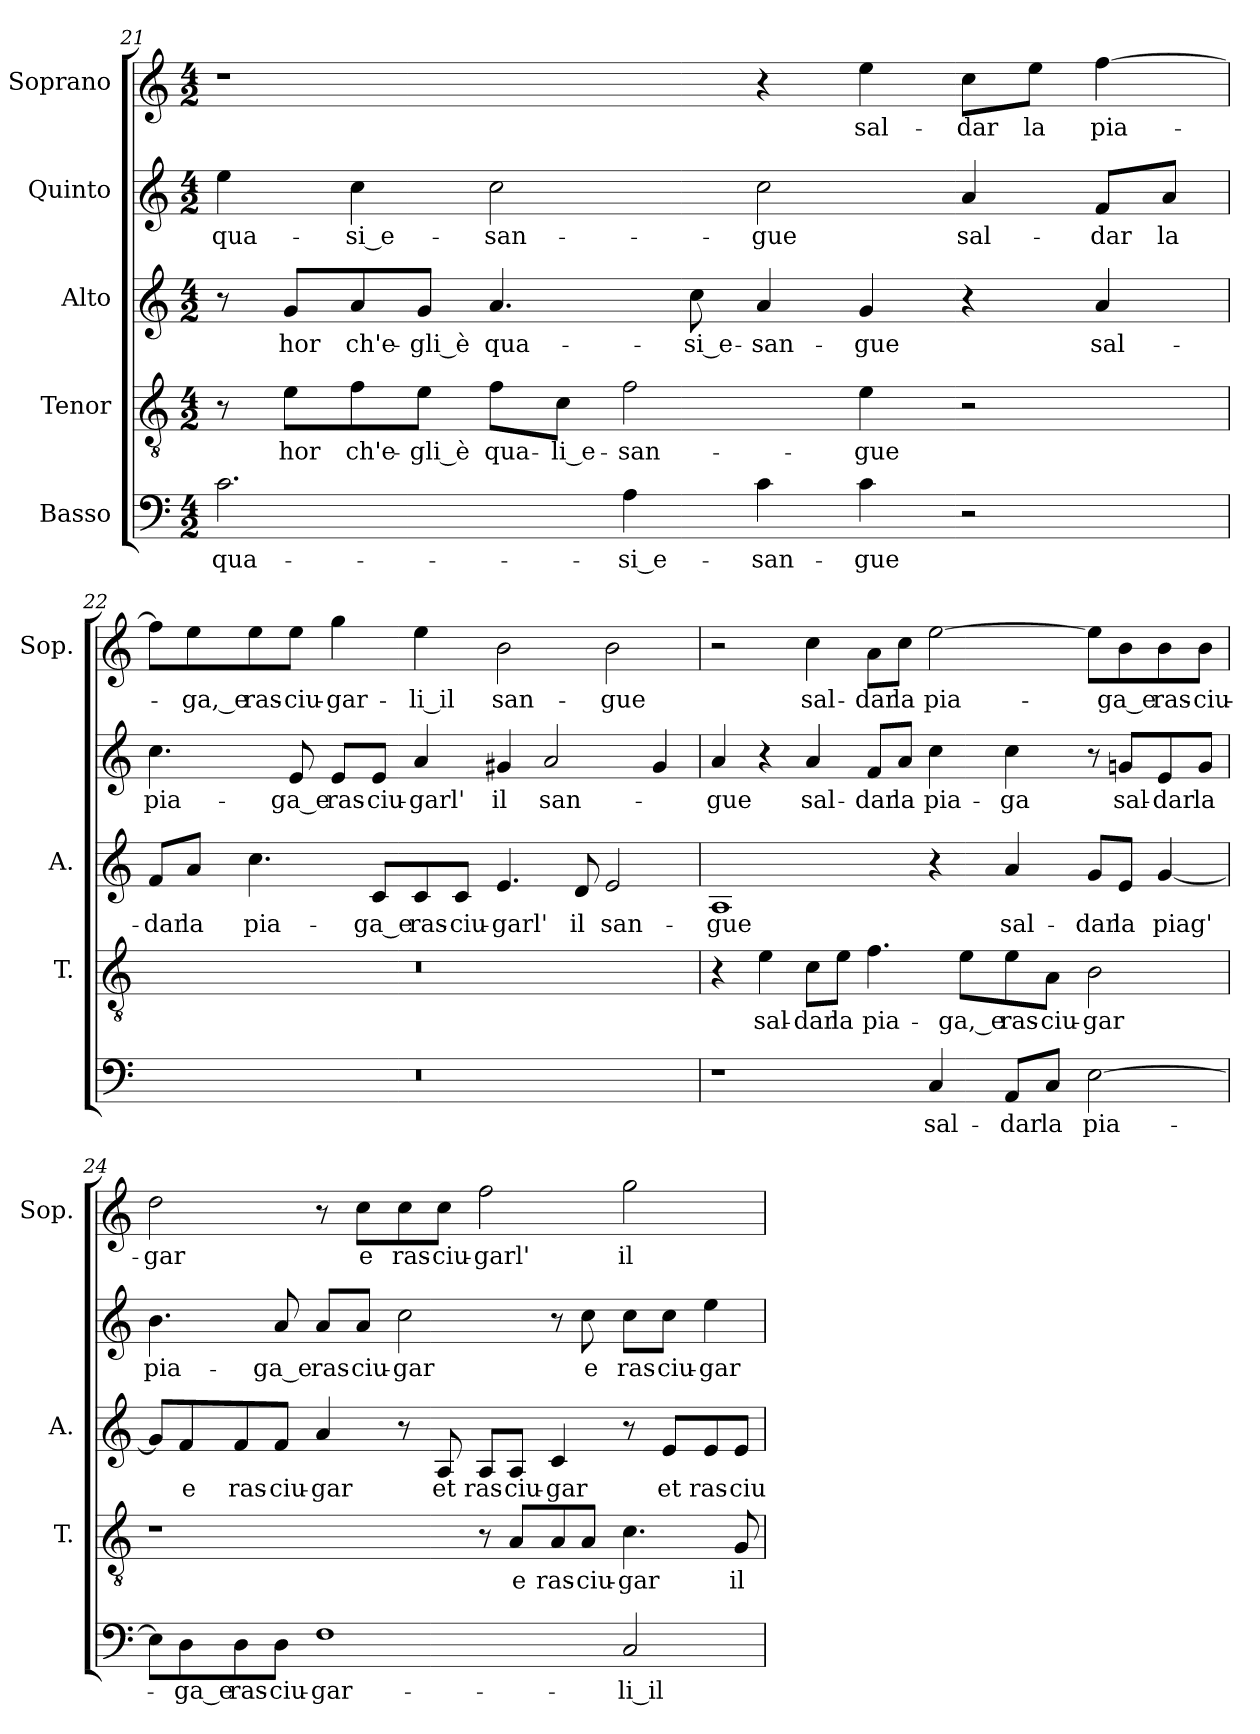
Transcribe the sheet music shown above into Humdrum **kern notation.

**kern	**text	**kern	**text	**kern	**text	**kern	**text	**kern	**text
*part5	*part5	*part4	*part4	*part3	*part3	*part2	*part2	*part1	*part1
*staff5	*staff5	*staff4	*staff4	*staff3	*staff3	*staff2	*staff2	*staff1	*staff1
*I"Basso	*	*I"Tenor	*	*I"Alto	*	*I"Quinto	*	*I"Soprano	*
*	*	*I'T.	*	*I'A.	*	*	*	*I'Sop.	*
!!LO:LB:g=z
*clefF4	*	*clefGv2	*	*clefG2	*	*clefG2	*	*clefG2	*
*	*	*ITrd7c12	*	*	*	*	*	*	*
*k[]	*	*k[]	*	*k[]	*	*k[]	*	*k[]	*
*C:	*	*C:	*	*C:	*	*C:	*	*C:	*
*M4/2	*	*M4/2	*	*M4/2	*	*M4/2	*	*M4/2	*
=21	=21	=21	=21	=21	=21	=21	=21	=21	=21
!	!LO:LY:b:color=#000000	!	!	!	!	!	!	!	!
!	!	!	!	!	!	!	!LO:LY:b:color=#000000	!	!
2.ci\	qua-	8r	.	8r	.	4eei\	qua-	1r	.
!	!	!	!LO:LY:b:color=#000000	!	!	!	!	!	!
!	!	!	!	!	!LO:LY:b:color=#000000	!	!	!	!
.	.	8Ei\L	hor	8gi/L	hor	.	.	.	.
!	!	!	!LO:LY:b:color=#000000	!	!	!	!	!	!
!	!	!	!	!	!LO:LY:b:color=#000000	!	!	!	!
!	!	!	!	!	!	!	!LO:LY:b:color=#000000	!	!
.	.	8Fi\	ch'e-	8ai/	ch'e-	4cci\	-si_e-	.	.
!	!	!	!LO:LY:b:color=#000000	!	!	!	!	!	!
!	!	!	!	!	!LO:LY:b:color=#000000	!	!	!	!
.	.	8Ei\J	-gli_è	8gi/J	-gli_è	.	.	.	.
!	!	!	!LO:LY:b:color=#000000	!	!	!	!	!	!
!	!	!	!	!	!LO:LY:b:color=#000000	!	!	!	!
!	!	!	!	!	!	!	!LO:LY:b:color=#000000	!	!
.	.	8Fi\L	qua-	4.ai/	qua-	2cci\	-san-	.	.
!	!	!	!LO:LY:b:color=#000000	!	!	!	!	!	!
.	.	8Ci\J	-li_e-	.	.	.	.	.	.
!	!LO:LY:b:color=#000000	!	!	!	!	!	!	!	!
!	!	!	!LO:LY:b:color=#000000	!	!	!	!	!	!
4Ai\	-si_e-	2Fi\	-san-	.	.	.	.	.	.
!	!	!	!	!	!LO:LY:b:color=#000000	!	!	!	!
.	.	.	.	8cci\	-si_e-	.	.	.	.
!	!LO:LY:b:color=#000000	!	!	!	!	!	!	!	!
!	!	!	!	!	!LO:LY:b:color=#000000	!	!	!	!
!	!	!	!	!	!	!	!LO:LY:b:color=#000000	!	!
4ci\	-san-	.	.	4ai/	-san-	2cci\	-gue	4r	.
!	!LO:LY:b:color=#000000	!	!	!	!	!	!	!	!
!	!	!	!LO:LY:b:color=#000000	!	!	!	!	!	!
!	!	!	!	!	!LO:LY:b:color=#000000	!	!	!	!
!	!	!	!	!	!	!	!	!	!LO:LY:b:color=#000000
4ci\	-gue	4Ei\	-gue	4gi/	-gue	.	.	4eei\	sal-
!	!	!	!	!	!	!	!LO:LY:b:color=#000000	!	!
!	!	!	!	!	!	!	!	!	!LO:LY:b:color=#000000
2r	.	2r	.	4r	.	4ai/	sal-	8cci\L	-dar
!	!	!	!	!	!	!	!	!	!LO:LY:b:color=#000000
.	.	.	.	.	.	.	.	8eei\J	la
!	!	!	!	!	!LO:LY:b:color=#000000	!	!	!	!
!	!	!	!	!	!	!	!LO:LY:b:color=#000000	!	!
!	!	!	!	!	!	!	!	!	!LO:LY:b:color=#000000
.	.	.	.	4ai/	sal-	8fi/L	-dar	[>4ffi\	pia-
!	!	!	!	!	!	!	!LO:LY:b:color=#000000	!	!
.	.	.	.	.	.	8ai/J	la	.	.
=22	=22	=22	=22	=22	=22	=22	=22	=22	=22
!LO:N:vis=1	!	!LO:N:vis=1	!	!	!	!	!	!	!
!	!	!	!	!	!LO:LY:b:color=#000000	!	!	!	!
!	!	!	!	!	!	!	!LO:LY:b:color=#000000	!	!
0r	.	0r	.	8fi/L	-dar	4.cci\	pia-	8ffi\L]	.
!	!	!	!	!	!LO:LY:b:color=#000000	!	!	!	!
!	!	!	!	!	!	!	!	!	!LO:LY:b:color=#000000
.	.	.	.	8ai/J	la	.	.	8eei\	-ga,_e
!	!	!	!	!	!LO:LY:b:color=#000000	!	!	!	!
!	!	!	!	!	!	!	!	!	!LO:LY:b:color=#000000
.	.	.	.	4.cci\	pia-	.	.	8eei\	ras-
!	!	!	!	!	!	!	!LO:LY:b:color=#000000	!	!
!	!	!	!	!	!	!	!	!	!LO:LY:b:color=#000000
.	.	.	.	.	.	8ei/	-ga_e	8eei\J	-ciu-
!	!	!	!	!	!	!	!LO:LY:b:color=#000000	!	!
!	!	!	!	!	!	!	!	!	!LO:LY:b:color=#000000
.	.	.	.	.	.	8ei/L	ras-	4ggi\	-gar-
!	!	!	!	!	!LO:LY:b:color=#000000	!	!	!	!
!	!	!	!	!	!	!	!LO:LY:b:color=#000000	!	!
.	.	.	.	8ci/L	-ga_e	8ei/J	-ciu-	.	.
!	!	!	!	!	!LO:LY:b:color=#000000	!	!	!	!
!	!	!	!	!	!	!	!LO:LY:b:color=#000000	!	!
!	!	!	!	!	!	!	!	!	!LO:LY:b:color=#000000
.	.	.	.	8ci/	ras-	4ai/	-garl'	4eei\	-li_il
!	!	!	!	!	!LO:LY:b:color=#000000	!	!	!	!
.	.	.	.	8ci/J	-ciu-	.	.	.	.
!	!	!	!	!	!LO:LY:b:color=#000000	!	!	!	!
!	!	!	!	!	!	!	!LO:LY:b:color=#000000	!	!
!	!	!	!	!	!	!	!	!	!LO:LY:b:color=#000000
.	.	.	.	4.ei/	-garl'	4g#Xi/	il	2bi\	san-
!	!	!	!	!	!	!	!LO:LY:b:color=#000000	!	!
.	.	.	.	.	.	2ai/	san-	.	.
!	!	!	!	!	!LO:LY:b:color=#000000	!	!	!	!
.	.	.	.	8di/	il	.	.	.	.
!	!	!	!	!	!LO:LY:b:color=#000000	!	!	!	!
!	!	!	!	!	!	!	!	!	!LO:LY:b:color=#000000
.	.	.	.	2ei/	san-	.	.	2bi\	-gue
.	.	.	.	.	.	4g#i/	.	.	.
!!LO:LB:g=z
=23	=23	=23	=23	=23	=23	=23	=23	=23	=23
!	!	!	!	!	!LO:LY:b:color=#000000	!	!	!	!
!	!	!	!	!	!	!	!LO:LY:b:color=#000000	!	!
1r	.	4r	.	1Ai	-gue	4ai/	-gue	2r	.
!	!	!	!LO:LY:b:color=#000000	!	!	!	!	!	!
.	.	4Ei\	sal-	.	.	4r	.	.	.
!	!	!	!LO:LY:b:color=#000000	!	!	!	!	!	!
!	!	!	!	!	!	!	!LO:LY:b:color=#000000	!	!
!	!	!	!	!	!	!	!	!	!LO:LY:b:color=#000000
.	.	8Ci\L	-dar	.	.	4ai/	sal-	4cci\	sal-
!	!	!	!LO:LY:b:color=#000000	!	!	!	!	!	!
.	.	8Ei\J	la	.	.	.	.	.	.
!	!	!	!LO:LY:b:color=#000000	!	!	!	!	!	!
!	!	!	!	!	!	!	!LO:LY:b:color=#000000	!	!
!	!	!	!	!	!	!	!	!	!LO:LY:b:color=#000000
.	.	4.Fi\	pia-	.	.	8fi/L	-dar	8ai\L	-dar
!	!	!	!	!	!	!	!LO:LY:b:color=#000000	!	!
!	!	!	!	!	!	!	!	!	!LO:LY:b:color=#000000
.	.	.	.	.	.	8ai/J	la	8cci\J	la
!	!LO:LY:b:color=#000000	!	!	!	!	!	!	!	!
!	!	!	!	!	!	!	!LO:LY:b:color=#000000	!	!
!	!	!	!	!	!	!	!	!	!LO:LY:b:color=#000000
4Ci/	sal-	.	.	4r	.	4cci\	pia-	[>2eei\	pia-
!	!	!	!LO:LY:b:color=#000000	!	!	!	!	!	!
.	.	8Ei\L	-ga,_e	.	.	.	.	.	.
!	!LO:LY:b:color=#000000	!	!	!	!	!	!	!	!
!	!	!	!LO:LY:b:color=#000000	!	!	!	!	!	!
!	!	!	!	!	!LO:LY:b:color=#000000	!	!	!	!
!	!	!	!	!	!	!	!LO:LY:b:color=#000000	!	!
8AAi/L	-dar	8Ei\	ras-	4ai/	sal-	4cci\	-ga	.	.
!	!LO:LY:b:color=#000000	!	!	!	!	!	!	!	!
!	!	!	!LO:LY:b:color=#000000	!	!	!	!	!	!
8Ci/J	la	8AAi\J	-ciu-	.	.	.	.	.	.
!	!LO:LY:b:color=#000000	!	!	!	!	!	!	!	!
!	!	!	!LO:LY:b:color=#000000	!	!	!	!	!	!
!	!	!	!	!	!LO:LY:b:color=#000000	!	!	!	!
[>2Ei\	pia-	2BBi\	-gar	8gi/L	-dar	8r	.	8eei\L]	.
!	!	!	!	!	!LO:LY:b:color=#000000	!	!	!	!
!	!	!	!	!	!	!	!LO:LY:b:color=#000000	!	!
!	!	!	!	!	!	!	!	!	!LO:LY:b:color=#000000
.	.	.	.	8ei/J	la	8gni/L	sal-	8bi\	-ga_e
!	!	!	!	!	!LO:LY:b:color=#000000	!	!	!	!
!	!	!	!	!	!	!	!LO:LY:b:color=#000000	!	!
!	!	!	!	!	!	!	!	!	!LO:LY:b:color=#000000
.	.	.	.	[<4gi/	piag'	8ei/	-dar	8bi\	ras-
!	!	!	!	!	!	!	!LO:LY:b:color=#000000	!	!
!	!	!	!	!	!	!	!	!	!LO:LY:b:color=#000000
.	.	.	.	.	.	8gi/J	la	8bi\J	-ciu-
=24	=24	=24	=24	=24	=24	=24	=24	=24	=24
!	!	!	!	!	!	!	!LO:LY:b:color=#000000	!	!
!	!	!	!	!	!	!	!	!	!LO:LY:b:color=#000000
8Ei\L]	.	1r	.	8gi/L]	.	4.bi\	pia-	2ddi\	-gar
!	!LO:LY:b:color=#000000	!	!	!	!	!	!	!	!
!	!	!	!	!	!LO:LY:b:color=#000000	!	!	!	!
8Di\	-ga_e	.	.	8fi/	e	.	.	.	.
!	!LO:LY:b:color=#000000	!	!	!	!	!	!	!	!
!	!	!	!	!	!LO:LY:b:color=#000000	!	!	!	!
8Di\	ras-	.	.	8fi/	ras-	.	.	.	.
!	!LO:LY:b:color=#000000	!	!	!	!	!	!	!	!
!	!	!	!	!	!LO:LY:b:color=#000000	!	!	!	!
!	!	!	!	!	!	!	!LO:LY:b:color=#000000	!	!
8Di\J	-ciu-	.	.	8fi/J	-ciu-	8ai/	-ga_e	.	.
!	!LO:LY:b:color=#000000	!	!	!	!	!	!	!	!
!	!	!	!	!	!LO:LY:b:color=#000000	!	!	!	!
!	!	!	!	!	!	!	!LO:LY:b:color=#000000	!	!
1Fi	-gar-	.	.	4ai/	-gar	8ai/L	ras-	8r	.
!	!	!	!	!	!	!	!LO:LY:b:color=#000000	!	!
!	!	!	!	!	!	!	!	!	!LO:LY:b:color=#000000
.	.	.	.	.	.	8ai/J	-ciu-	8cci\L	e
!	!	!	!	!	!	!	!LO:LY:b:color=#000000	!	!
!	!	!	!	!	!	!	!	!	!LO:LY:b:color=#000000
.	.	.	.	8r	.	2cci\	-gar	8cci\	ras-
!	!	!	!	!	!LO:LY:b:color=#000000	!	!	!	!
!	!	!	!	!	!	!	!	!	!LO:LY:b:color=#000000
.	.	.	.	8Ai/	et	.	.	8cci\J	-ciu-
!	!	!	!	!	!LO:LY:b:color=#000000	!	!	!	!
!	!	!	!	!	!	!	!	!	!LO:LY:b:color=#000000
.	.	8r	.	8Ai/L	ras-	.	.	2ffi\	-garl'
!	!	!	!LO:LY:b:color=#000000	!	!	!	!	!	!
!	!	!	!	!	!LO:LY:b:color=#000000	!	!	!	!
.	.	8AAi/L	e	8Ai/J	-ciu-	.	.	.	.
!	!	!	!LO:LY:b:color=#000000	!	!	!	!	!	!
!	!	!	!	!	!LO:LY:b:color=#000000	!	!	!	!
.	.	8AAi/	ras-	4ci/	-gar	8r	.	.	.
!	!	!	!LO:LY:b:color=#000000	!	!	!	!	!	!
!	!	!	!	!	!	!	!LO:LY:b:color=#000000	!	!
.	.	8AAi/J	-ciu-	.	.	8cci\	e	.	.
!	!LO:LY:b:color=#000000	!	!	!	!	!	!	!	!
!	!	!	!LO:LY:b:color=#000000	!	!	!	!	!	!
!	!	!	!	!	!	!	!LO:LY:b:color=#000000	!	!
!	!	!	!	!	!	!	!	!	!LO:LY:b:color=#000000
2Ci/	-li_il	4.Ci\	-gar	8r	.	8cci\L	ras-	2ggi\	il
!	!	!	!	!	!LO:LY:b:color=#000000	!	!	!	!
!	!	!	!	!	!	!	!LO:LY:b:color=#000000	!	!
.	.	.	.	8ei/L	et	8cci\J	-ciu-	.	.
!	!	!	!	!	!LO:LY:b:color=#000000	!	!	!	!
!	!	!	!	!	!	!	!LO:LY:b:color=#000000	!	!
.	.	.	.	8ei/	ras-	4eei\	-gar	.	.
!	!	!	!LO:LY:b:color=#000000	!	!	!	!	!	!
!	!	!	!	!	!LO:LY:b:color=#000000	!	!	!	!
.	.	8GGi/	il	8ei/J	-ciu-	.	.	.	.
=	=	=	=	=	=	=	=	=	=
*-	*-	*-	*-	*-	*-	*-	*-	*-	*-
